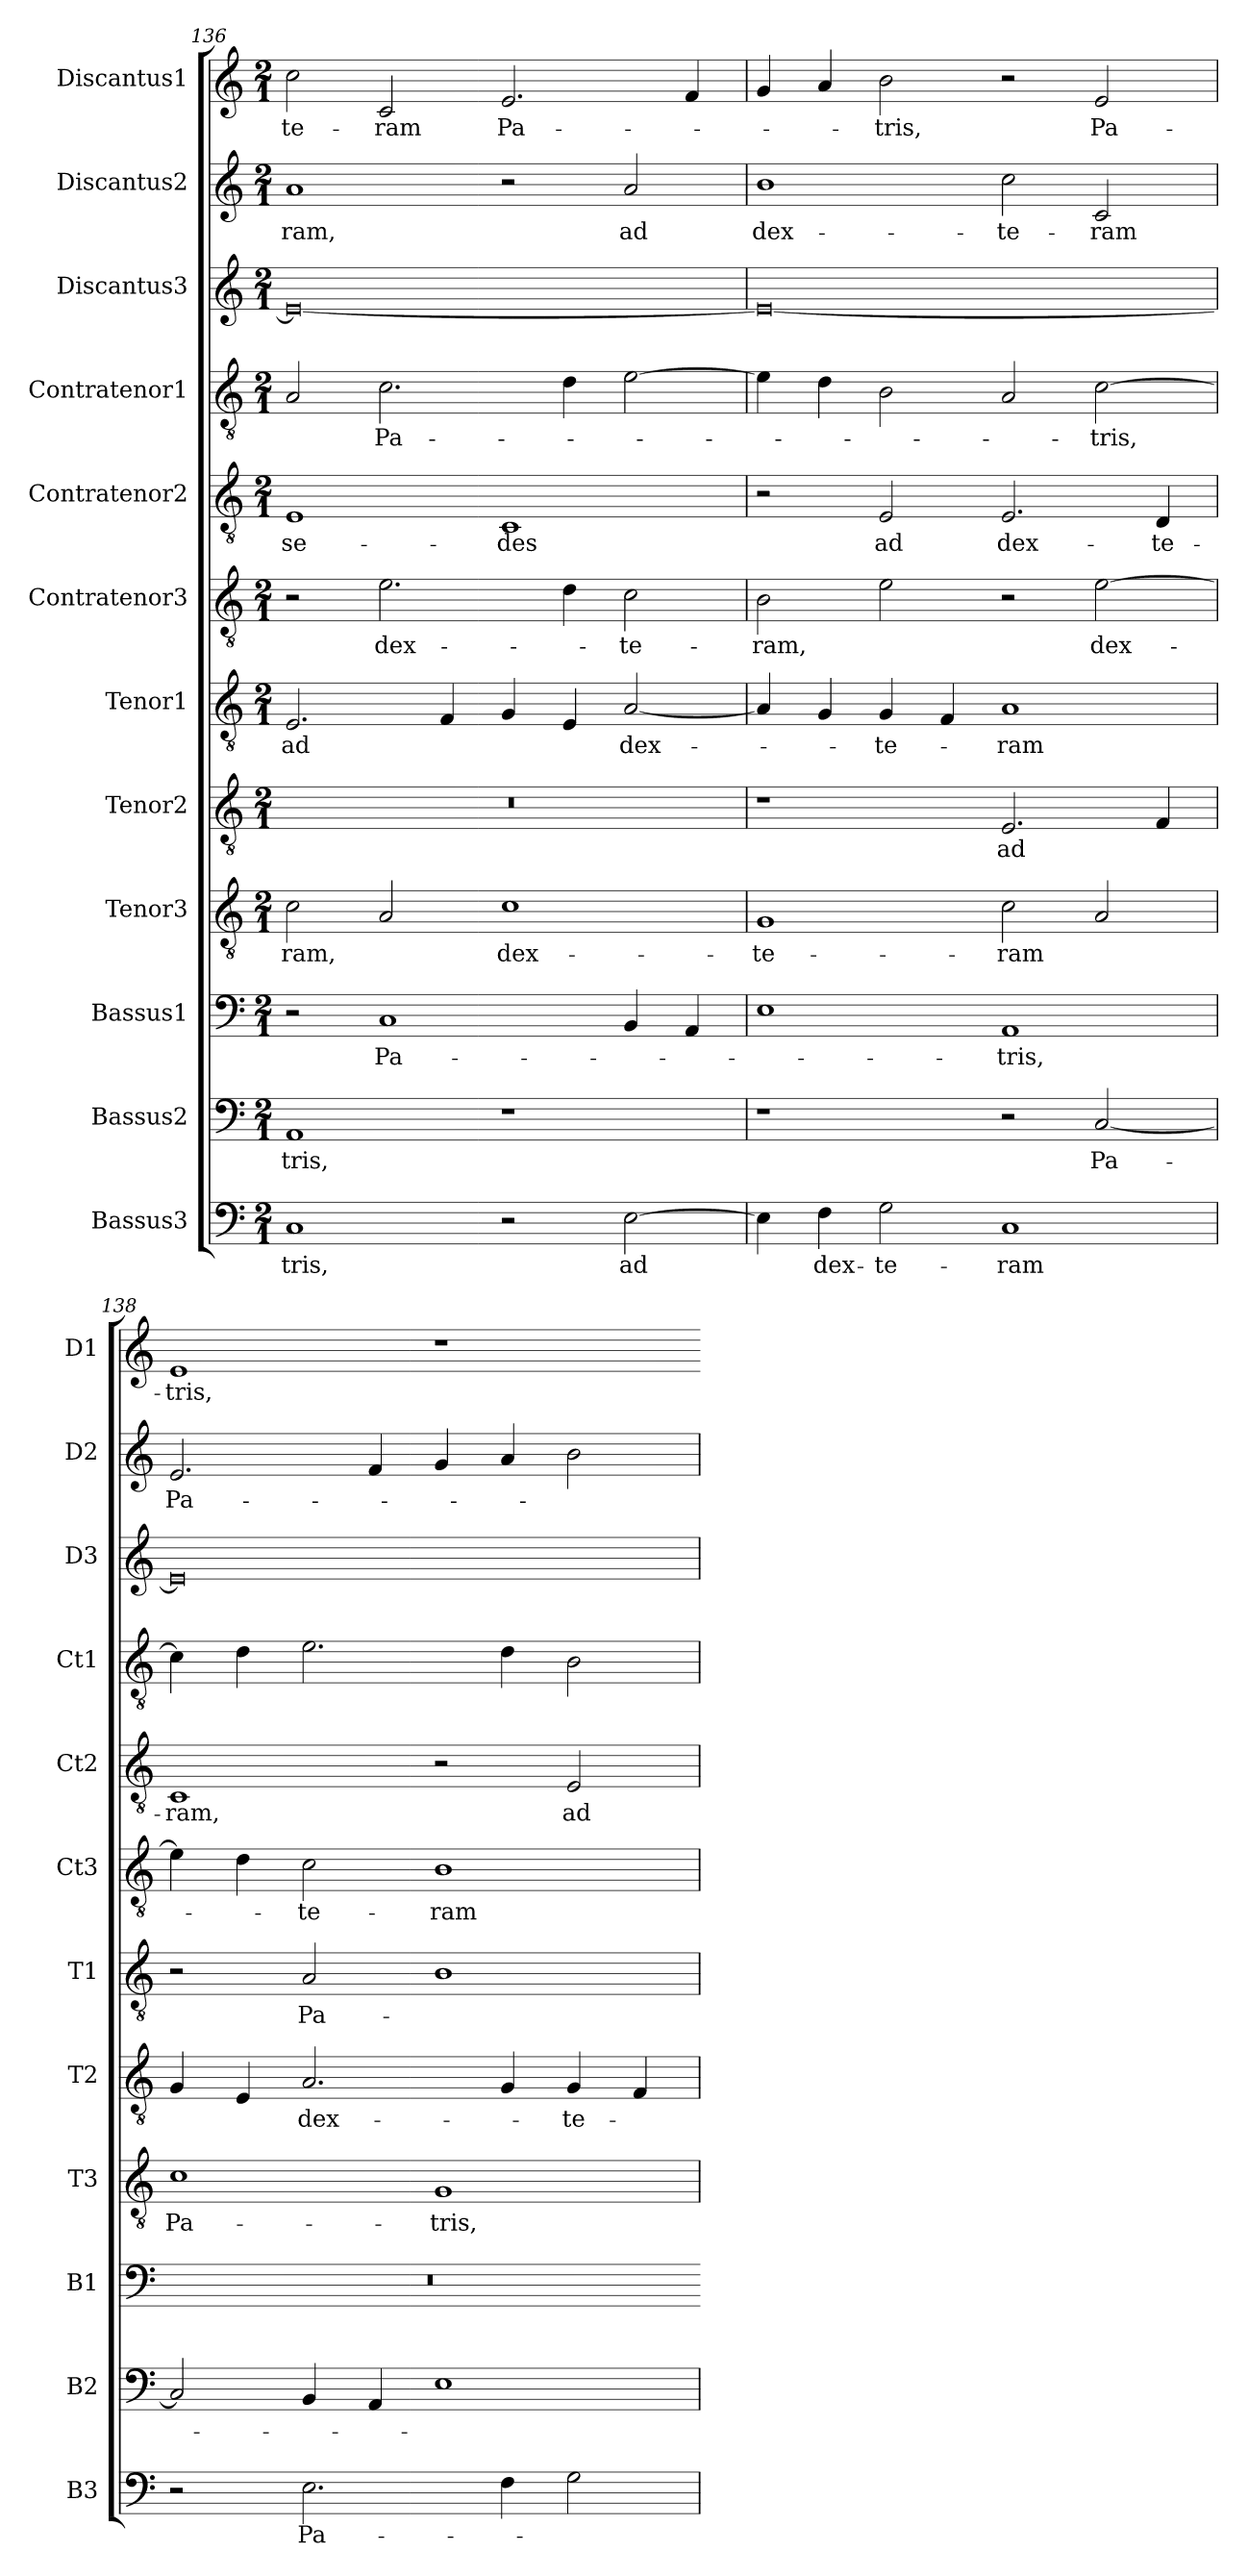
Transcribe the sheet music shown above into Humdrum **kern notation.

**kern	**text	**kern	**text	**kern	**text	**kern	**text	**kern	**text	**kern	**text	**kern	**text	**kern	**text	**kern	**text	**kern	**kern	**text	**kern	**text
*part12	*part12	*part11	*part11	*part10	*part10	*part9	*part9	*part8	*part8	*part7	*part7	*part6	*part6	*part5	*part5	*part4	*part4	*part3	*part2	*part2	*part1	*part1
*staff12	*staff12	*staff11	*staff11	*staff10	*staff10	*staff9	*staff9	*staff8	*staff8	*staff7	*staff7	*staff6	*staff6	*staff5	*staff5	*staff4	*staff4	*staff3	*staff2	*staff2	*staff1	*staff1
*I"Bassus3	*	*I"Bassus2	*	*I"Bassus1	*	*I"Tenor3	*	*I"Tenor2	*	*I"Tenor1	*	*I"Contratenor3	*	*I"Contratenor2	*	*I"Contratenor1	*	*I"Discantus3	*I"Discantus2	*	*I"Discantus1	*
*I'B3	*	*I'B2	*	*I'B1	*	*I'T3	*	*I'T2	*	*I'T1	*	*I'Ct3	*	*I'Ct2	*	*I'Ct1	*	*I'D3	*I'D2	*	*I'D1	*
*clefF4	*	*clefF4	*	*clefF4	*	*clefGv2	*	*clefGv2	*	*clefGv2	*	*clefGv2	*	*clefGv2	*	*clefGv2	*	*clefG2	*clefG2	*	*clefG2	*
*k[]	*	*k[]	*	*k[]	*	*k[]	*	*k[]	*	*k[]	*	*k[]	*	*k[]	*	*k[]	*	*k[]	*k[]	*	*k[]	*
*M2/1	*	*M2/1	*	*M2/1	*	*M2/1	*	*M2/1	*	*M2/1	*	*M2/1	*	*M2/1	*	*M2/1	*	*M2/1	*M2/1	*	*M2/1	*
=136	=136	=136	=136	=136	=136	=136	=136	=136	=136	=136	=136	=136	=136	=136	=136	=136	=136	=136	=136	=136	=136	=136
1C/	-tris,	1AA/	-tris,	2r	.	2c\	-ram,	0r	.	2.E/	ad	2r	.	1E/	se-	2A/	.	0e/_	1a/	-ram,	2cc\	-te-
.	.	.	.	1C/	Pa-	2A/	.	.	.	.	.	2.e\	dex-	.	.	2.c\	Pa-	.	.	.	2c/	-ram
.	.	.	.	.	.	.	.	.	.	4F/	.	.	.	.	.	.	.	.	.	.	.	.
2r	.	1r	.	.	.	1c\	dex-	.	.	4G/	.	.	.	1C/	-des	.	.	.	2r	.	2.e/	Pa-
.	.	.	.	.	.	.	.	.	.	4E/	.	4d\	.	.	.	4d\	.	.	.	.	.	.
[2E\	ad	.	.	4BB/	.	.	.	.	.	[2A/	dex-	2c\	-te-	.	.	[2e\	.	.	2a/	ad	.	.
.	.	.	.	4AA/	.	.	.	.	.	.	.	.	.	.	.	.	.	.	.	.	4f/	.
=137	=137	=137	=137	=137	=137	=137	=137	=137	=137	=137	=137	=137	=137	=137	=137	=137	=137	=137	=137	=137	=137	=137
4E\]	.	1r	.	1E\	.	1G/	-te-	1r	.	4A/]	.	2B\	-ram,	2r	.	4e\]	.	0e/_	1b\	dex-	4g/	.
4F\	dex-	.	.	.	.	.	.	.	.	4G/	.	.	.	.	.	4d\	.	.	.	.	4a/	.
2G\	-te-	.	.	.	.	.	.	.	.	4G/	-te-	2e\	.	2E/	ad	2B\	.	.	.	.	2b\	-tris,
.	.	.	.	.	.	.	.	.	.	4F/	.	.	.	.	.	.	.	.	.	.	.	.
1C/	-ram	2r	.	1AA/	-tris,	2c\	-ram	2.E/	ad	1A/	-ram	2r	.	2.E/	dex-	2A/	.	.	2cc\	-te-	2r	.
.	.	[2C/	Pa-	.	.	2A/	.	.	.	.	.	[2e\	dex-	.	.	[2c\	-tris,	.	2c/	-ram	2e/	Pa-
.	.	.	.	.	.	.	.	4F/	.	.	.	.	.	4D/	-te-	.	.	.	.	.	.	.
=138	=138	=138	=138	=138	=138	=138	=138	=138	=138	=138	=138	=138	=138	=138	=138	=138	=138	=138	=138	=138	=138	=138
2r	.	2C/]	.	0r	.	1c\	Pa-	4G/	.	2r	.	4e\]	.	1C/	-ram,	4c\]	.	0e/]	2.e/	Pa-	1e/	-tris,
.	.	.	.	.	.	.	.	4E/	.	.	.	4d\	.	.	.	4d\	.	.	.	.	.	.
2.E\	Pa-	4BB/	.	.	.	.	.	2.A/	dex-	2A/	Pa-	2c\	-te-	.	.	2.e\	.	.	.	.	.	.
.	.	4AA/	.	.	.	.	.	.	.	.	.	.	.	.	.	.	.	.	4f/	.	.	.
.	.	1E\	.	.	.	1G/	-tris,	.	.	1B\	.	1B\	-ram	2r	.	.	.	.	4g/	.	1r	.
4F\	.	.	.	.	.	.	.	4G/	.	.	.	.	.	.	.	4d\	.	.	4a/	.	.	.
2G\	.	.	.	.	.	.	.	4G/	-te-	.	.	.	.	2E/	ad	2B\	.	.	2b\	.	.	.
.	.	.	.	.	.	.	.	4F/	.	.	.	.	.	.	.	.	.	.	.	.	.	.
=	=-	=	=-	=	=-	=	=-	=	=-	=	=-	=	=-	=	=-	=	=-	=	=	=-	=-	=-
*-	*-	*-	*-	*-	*-	*-	*-	*-	*-	*-	*-	*-	*-	*-	*-	*-	*-	*-	*-	*-	*-	*-
